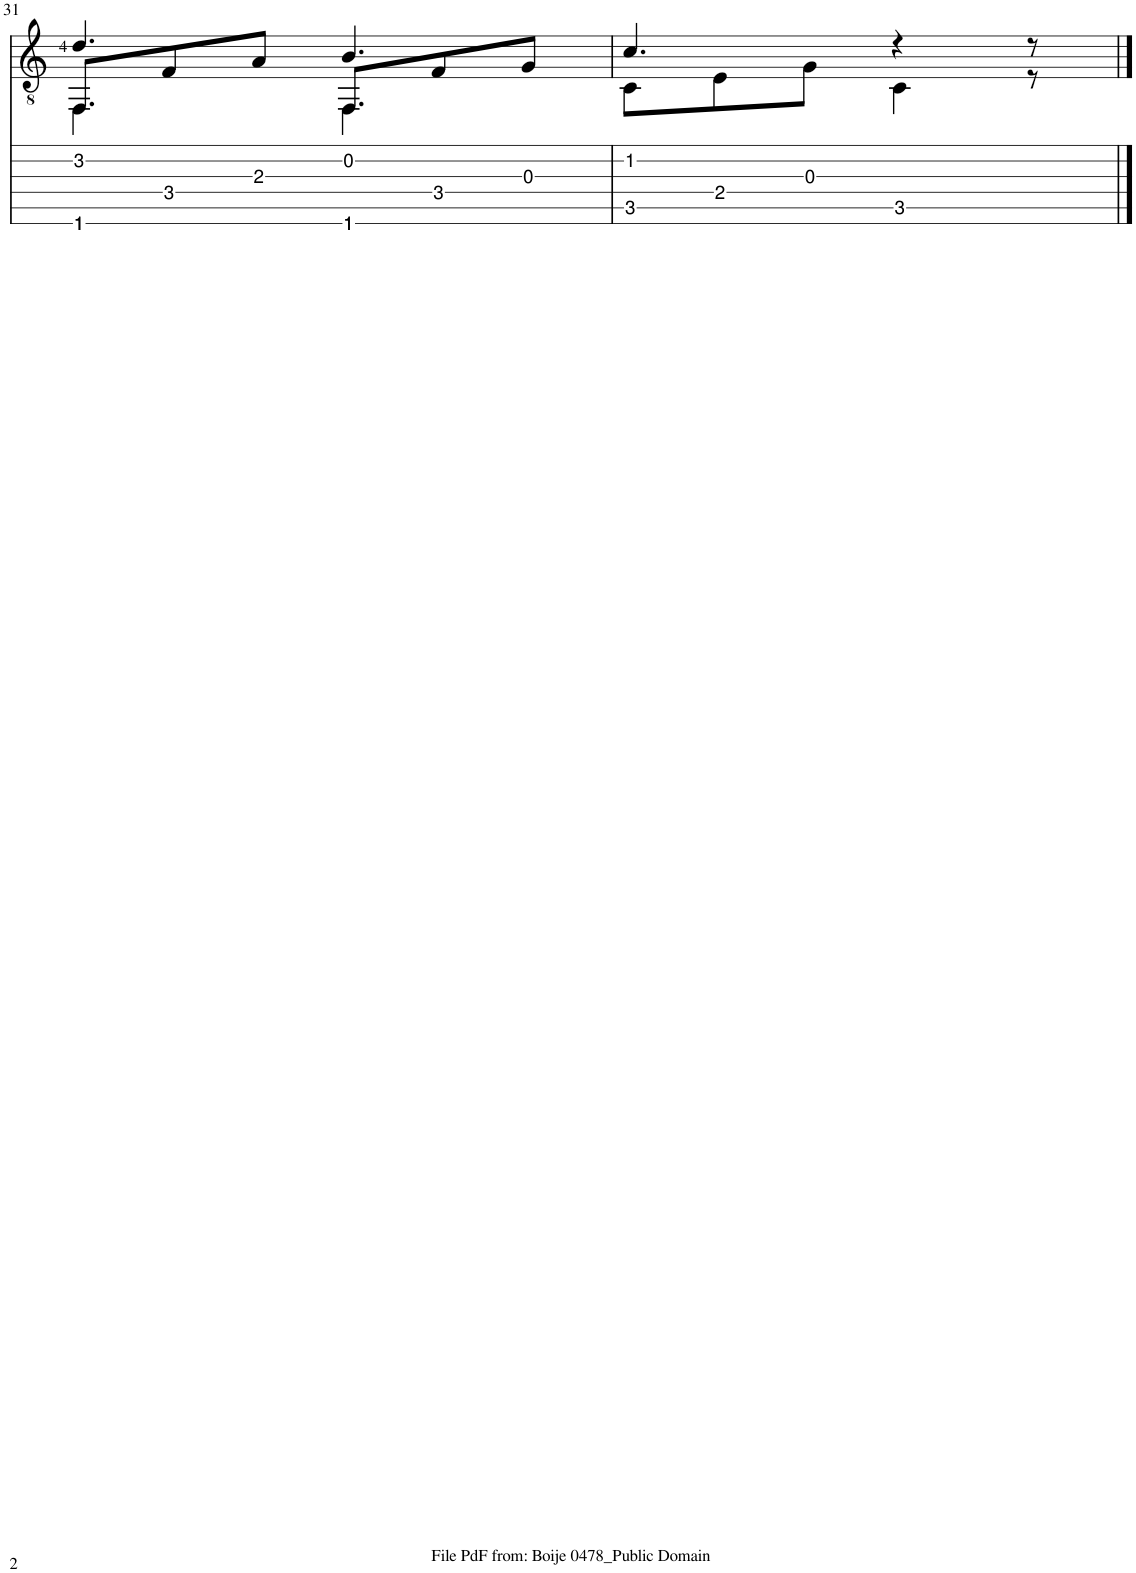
**kern	**kern
*part1	*part1
*staff2	*staff1
*I"Guitar	*
*I'Guit.	*
!!LO:PB:g=z
*	*clefGv2
*k[]	*k[]
*M6/8	*M6/8
=31	=31
*^	*^
*	*^	*	*^
4.d	8FFL	4.FF	4.d/	8FF/L	4.FF\
.	8F	.	.	8F/	.
.	8AJ	.	.	8A/J	.
4.B	8FFL	4.FF	4.B/	8FF/L	4.FF\
.	8F	.	.	8F/	.
.	8GJ	.	.	8G/J	.
*	*v	*v	*	*	*
*	*	*	*v	*v
=32	=32	=32	=32
4.c	8CL	4.c/	8C\L
.	8E	.	8E\
.	8GJ	.	8G\J
4r	4C	4r	4C\
8r	8r	8r	8r
*v	*v	*	*
*	*v	*v
==	==
*-	*-
